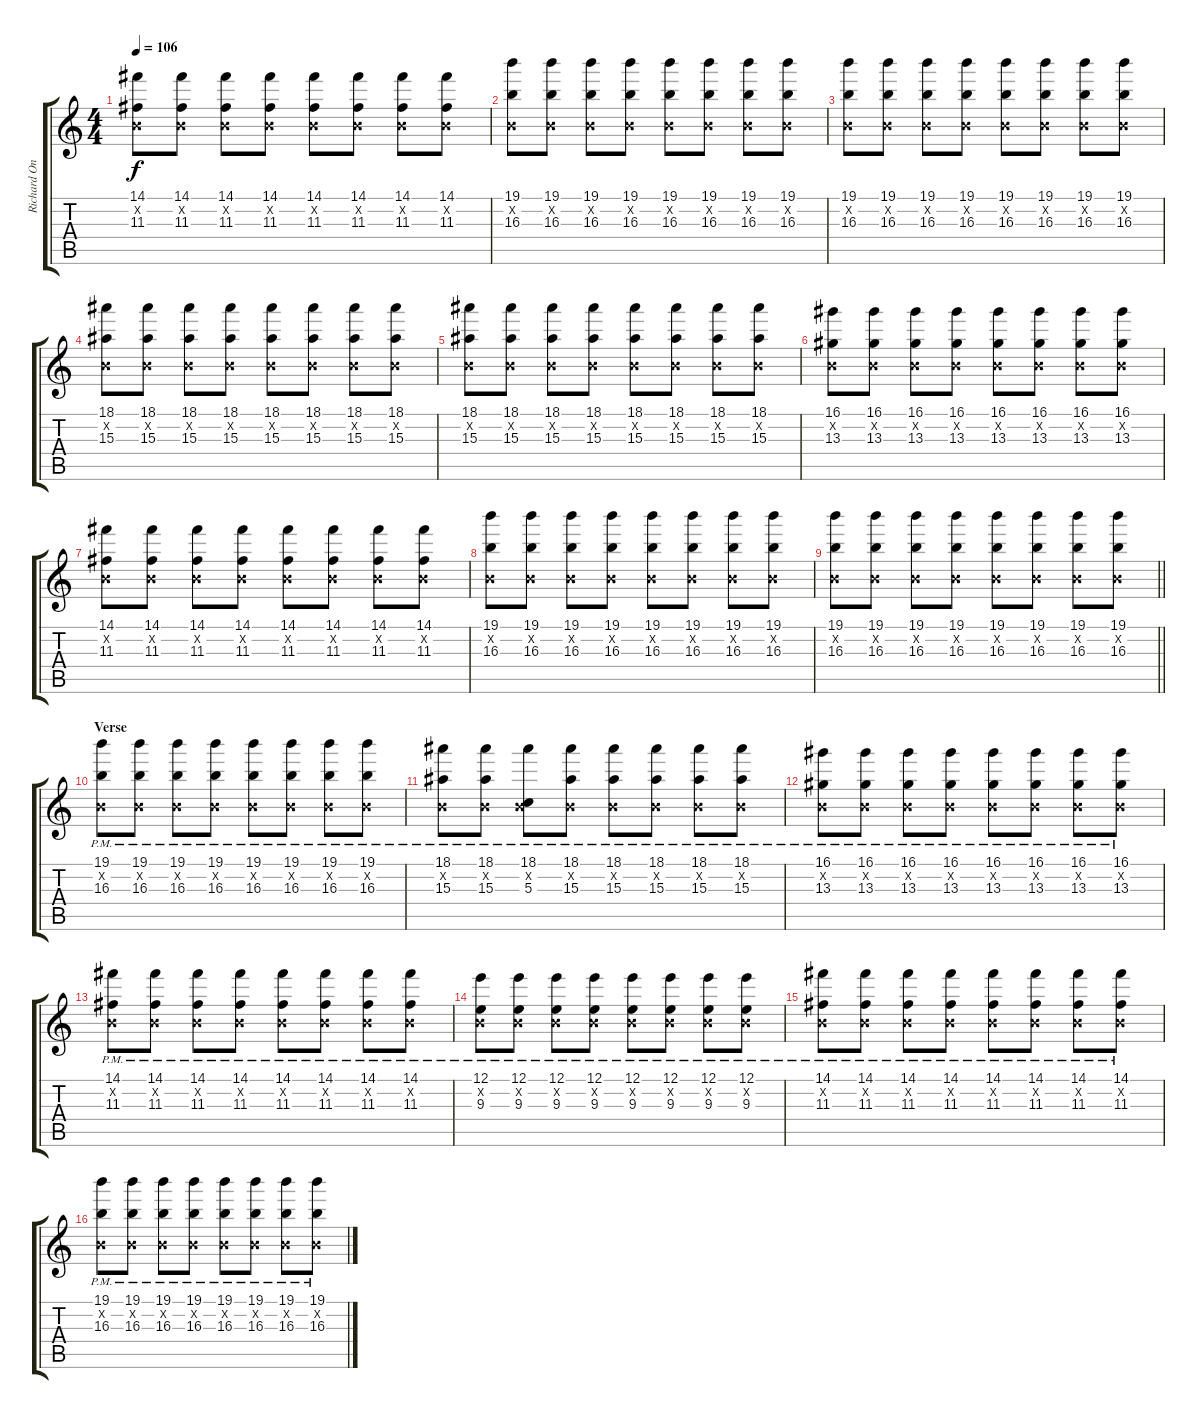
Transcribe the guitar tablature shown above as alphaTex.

\track ("Richard On" "Richard On") {instrument electricguitarclean}
\staff {score tabs}
\tuning (E4 B3 G3 D3 A2 E2) {hide}
\ts (4 4)
\tempo 106
\clef g2
\ks c
(14.1 0.2{x} 11.3).8{dy f} (14.1 0.2{x} 11.3).8 (14.1 0.2{x} 11.3).8 (14.1 0.2{x} 11.3).8 (14.1 0.2{x} 11.3).8 (14.1 0.2{x} 11.3).8 (14.1 0.2{x} 11.3).8 (14.1 0.2{x} 11.3).8 |
(19.1 0.2{x} 16.3).8 (19.1 0.2{x} 16.3).8 (19.1 0.2{x} 16.3).8 (19.1 0.2{x} 16.3).8 (19.1 0.2{x} 16.3).8 (19.1 0.2{x} 16.3).8 (19.1 0.2{x} 16.3).8 (19.1 0.2{x} 16.3).8 |
(19.1 0.2{x} 16.3).8 (19.1 0.2{x} 16.3).8 (19.1 0.2{x} 16.3).8 (19.1 0.2{x} 16.3).8 (19.1 0.2{x} 16.3).8 (19.1 0.2{x} 16.3).8 (19.1 0.2{x} 16.3).8 (19.1 0.2{x} 16.3).8 |
(18.1 0.2{x} 15.3).8 (18.1 0.2{x} 15.3).8 (18.1 0.2{x} 15.3).8 (18.1 0.2{x} 15.3).8 (18.1 0.2{x} 15.3).8 (18.1 0.2{x} 15.3).8 (18.1 0.2{x} 15.3).8 (18.1 0.2{x} 15.3).8 |
(18.1 0.2{x} 15.3).8 (18.1 0.2{x} 15.3).8 (18.1 0.2{x} 15.3).8 (18.1 0.2{x} 15.3).8 (18.1 0.2{x} 15.3).8 (18.1 0.2{x} 15.3).8 (18.1 0.2{x} 15.3).8 (18.1 0.2{x} 15.3).8 |
(16.1 0.2{x} 13.3).8 (16.1 0.2{x} 13.3).8 (16.1 0.2{x} 13.3).8 (16.1 0.2{x} 13.3).8 (16.1 0.2{x} 13.3).8 (16.1 0.2{x} 13.3).8 (16.1 0.2{x} 13.3).8 (16.1 0.2{x} 13.3).8 |
(14.1 0.2{x} 11.3).8 (14.1 0.2{x} 11.3).8 (14.1 0.2{x} 11.3).8 (14.1 0.2{x} 11.3).8 (14.1 0.2{x} 11.3).8 (14.1 0.2{x} 11.3).8 (14.1 0.2{x} 11.3).8 (14.1 0.2{x} 11.3).8 |
(19.1 0.2{x} 16.3).8 (19.1 0.2{x} 16.3).8 (19.1 0.2{x} 16.3).8 (19.1 0.2{x} 16.3).8 (19.1 0.2{x} 16.3).8 (19.1 0.2{x} 16.3).8 (19.1 0.2{x} 16.3).8 (19.1 0.2{x} 16.3).8 |
\barLineRight lightlight
(19.1 0.2{x} 16.3).8 (19.1 0.2{x} 16.3).8 (19.1 0.2{x} 16.3).8 (19.1 0.2{x} 16.3).8 (19.1 0.2{x} 16.3).8 (19.1 0.2{x} 16.3).8 (19.1 0.2{x} 16.3).8 (19.1 0.2{x} 16.3).8 |
\section ("" "Verse")
(19.1{pm} 0.2{x} 16.3{pm}).8 (19.1{pm} 0.2{x} 16.3{pm}).8 (19.1{pm} 0.2{x} 16.3{pm}).8 (19.1{pm} 0.2{x} 16.3{pm}).8 (19.1{pm} 0.2{x} 16.3{pm}).8 (19.1{pm} 0.2{x} 16.3{pm}).8 (19.1{pm} 0.2{x} 16.3{pm}).8 (19.1{pm} 0.2{x} 16.3{pm}).8 |
(18.1{pm} 0.2{x} 15.3{pm}).8 (18.1{pm} 0.2{x} 15.3{pm}).8 (18.1{pm} 0.2{x} 5.3{pm}).8 (18.1{pm} 0.2{x} 15.3{pm}).8 (18.1{pm} 0.2{x} 15.3{pm}).8 (18.1{pm} 0.2{x} 15.3{pm}).8 (18.1{pm} 0.2{x} 15.3{pm}).8 (18.1{pm} 0.2{x} 15.3{pm}).8 |
(16.1{pm} 0.2{x} 13.3{pm}).8 (16.1{pm} 0.2{x} 13.3{pm}).8 (16.1{pm} 0.2{x} 13.3{pm}).8 (16.1{pm} 0.2{x} 13.3{pm}).8 (16.1{pm} 0.2{x} 13.3{pm}).8 (16.1{pm} 0.2{x} 13.3{pm}).8 (16.1{pm} 0.2{x} 13.3{pm}).8 (16.1{pm} 0.2{x} 13.3{pm}).8 |
(14.1{pm} 0.2{x} 11.3{pm}).8 (14.1{pm} 0.2{x} 11.3{pm}).8 (14.1{pm} 0.2{x} 11.3{pm}).8 (14.1{pm} 0.2{x} 11.3{pm}).8 (14.1{pm} 0.2{x} 11.3{pm}).8 (14.1{pm} 0.2{x} 11.3{pm}).8 (14.1{pm} 0.2{x} 11.3{pm}).8 (14.1{pm} 0.2{x} 11.3{pm}).8 |
(12.1{pm} 0.2{x} 9.3{pm}).8 (12.1{pm} 0.2{x} 9.3{pm}).8 (12.1{pm} 0.2{x} 9.3{pm}).8 (12.1{pm} 0.2{x} 9.3{pm}).8 (12.1{pm} 0.2{x} 9.3{pm}).8 (12.1{pm} 0.2{x} 9.3{pm}).8 (12.1{pm} 0.2{x} 9.3{pm}).8 (12.1{pm} 0.2{x} 9.3{pm}).8 |
(14.1{pm} 0.2{x} 11.3{pm}).8 (14.1{pm} 0.2{x} 11.3{pm}).8 (14.1{pm} 0.2{x} 11.3{pm}).8 (14.1{pm} 0.2{x} 11.3{pm}).8 (14.1{pm} 0.2{x} 11.3{pm}).8 (14.1{pm} 0.2{x} 11.3{pm}).8 (14.1{pm} 0.2{x} 11.3{pm}).8 (14.1{pm} 0.2{x} 11.3{pm}).8 |
(19.1{pm} 0.2{x} 16.3{pm}).8 (19.1{pm} 0.2{x} 16.3{pm}).8 (19.1{pm} 0.2{x} 16.3{pm}).8 (19.1{pm} 0.2{x} 16.3{pm}).8 (19.1{pm} 0.2{x} 16.3{pm}).8 (19.1{pm} 0.2{x} 16.3{pm}).8 (19.1{pm} 0.2{x} 16.3{pm}).8 (19.1{pm} 0.2{x} 16.3{pm}).8
